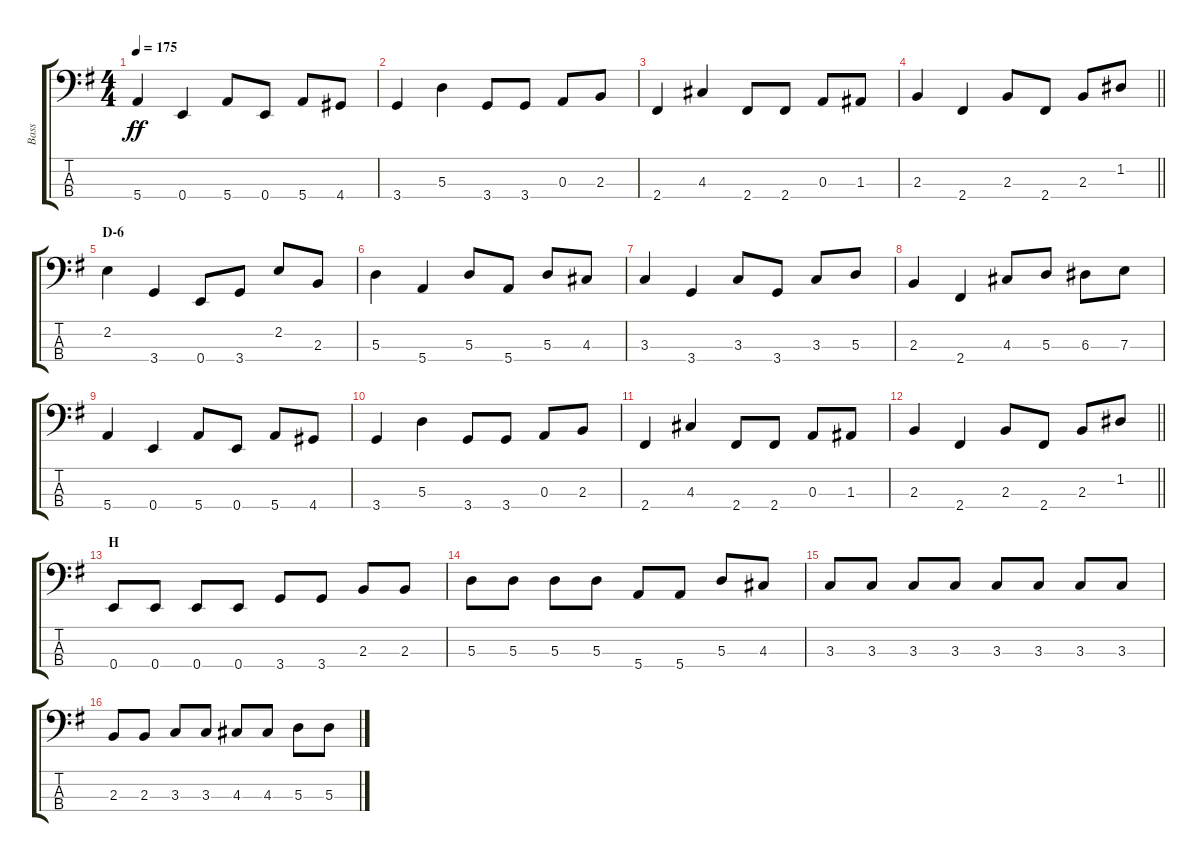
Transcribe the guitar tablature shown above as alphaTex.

\track ("Bass" "Bass") {instrument electricbasspick}
\staff {score tabs}
\tuning (G2 D2 A1 E1) {hide}
\ts (4 4)
\tempo 175
\clef f4
\ks g
5.4.4{dy ff} 0.4.4 5.4.8 0.4.8 5.4.8 4.4.8 |
3.4.4 5.3.4 3.4.8 3.4.8 0.3.8 2.3.8 |
2.4.4 4.3.4 2.4.8 2.4.8 0.3.8 1.3.8 |
\barLineRight lightlight
2.3.4 2.4.4 2.3.8 2.4.8 2.3.8 1.2.8 |
\section ("" "D-6")
2.2.4 3.4.4 0.4.8 3.4.8 2.2.8 2.3.8 |
5.3.4 5.4.4 5.3.8 5.4.8 5.3.8 4.3.8 |
3.3.4 3.4.4 3.3.8 3.4.8 3.3.8 5.3.8 |
2.3.4 2.4.4 4.3.8 5.3.8 6.3.8 7.3.8 |
5.4.4 0.4.4 5.4.8 0.4.8 5.4.8 4.4.8 |
3.4.4 5.3.4 3.4.8 3.4.8 0.3.8 2.3.8 |
2.4.4 4.3.4 2.4.8 2.4.8 0.3.8 1.3.8 |
\barLineRight lightlight
2.3.4 2.4.4 2.3.8 2.4.8 2.3.8 1.2.8 |
\section ("" "H")
0.4.8 0.4.8 0.4.8 0.4.8 3.4.8 3.4.8 2.3.8 2.3.8 |
5.3.8 5.3.8 5.3.8 5.3.8 5.4.8 5.4.8 5.3.8 4.3.8 |
3.3.8 3.3.8 3.3.8 3.3.8 3.3.8 3.3.8 3.3.8 3.3.8 |
2.3.8 2.3.8 3.3.8 3.3.8 4.3.8 4.3.8 5.3.8 5.3.8
